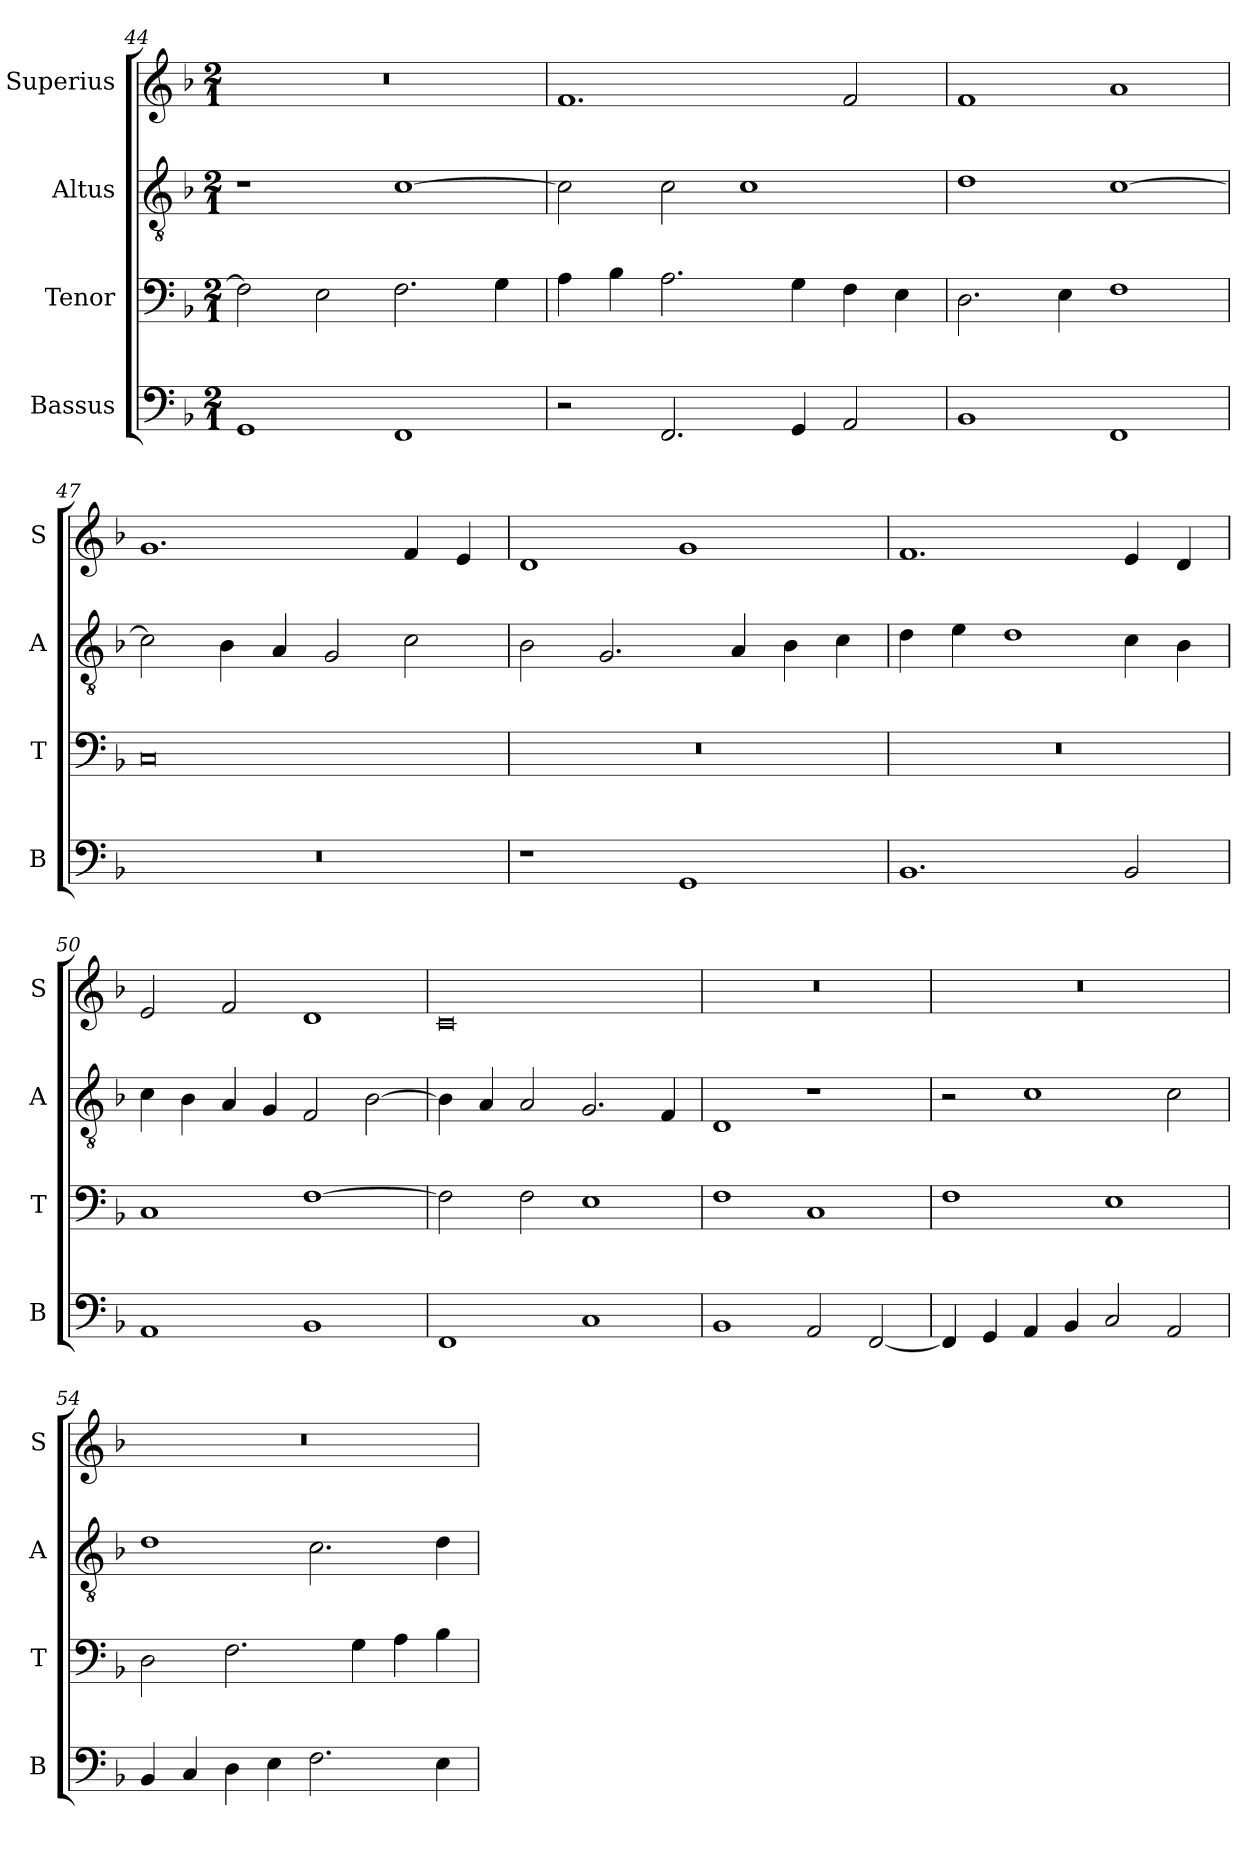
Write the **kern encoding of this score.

**kern	**kern	**kern	**kern
*part4	*part3	*part2	*part1
*staff4	*staff3	*staff2	*staff1
*I"Bassus	*I"Tenor	*I"Altus	*I"Superius
*I'B	*I'T	*I'A	*I'S
*clefF4	*clefF4	*clefGv2	*clefG2
*k[b-]	*k[b-]	*k[b-]	*k[b-]
*F:	*F:	*F:	*F:
*M2/1	*M2/1	*M2/1	*M2/1
=44	=44	=44	=44
1GG	2F]	1r	0r
.	2E	.	.
1FF	2.F	[1c	.
.	4G	.	.
=45	=45	=45	=45
2r	4A	2c]	1.f
.	4B-	.	.
2.FF	2.A	2c	.
.	.	1c	.
4GG	4G	.	.
2AA	4F	.	2f
.	4E	.	.
=46	=46	=46	=46
1BB-	2.D	1d	1f
.	4E	.	.
1FF	1F	[1c	1a
=47	=47	=47	=47
0r	0C	2c]	1.g
.	.	4B-	.
.	.	4A	.
.	.	2G	.
.	.	2c	4f
.	.	.	4e
=48	=48	=48	=48
1r	0r	2B-	1d
.	.	2.G	.
1GG	.	.	1g
.	.	4A	.
.	.	4B-	.
.	.	4c	.
=49	=49	=49	=49
1.BB-	0r	4d	1.f
.	.	4e	.
.	.	1d	.
2BB-	.	4c	4e
.	.	4B-	4d
=50	=50	=50	=50
1AA	1C	4c	2e
.	.	4B-	.
.	.	4A	2f
.	.	4G	.
1BB-	[1F	2F	1d
.	.	[2B-	.
=51	=51	=51	=51
1FF	2F]	4B-]	0c
.	.	4A	.
.	2F	2A	.
1C	1E	2.G	.
.	.	4F	.
=52	=52	=52	=52
1BB-	1F	1D	0r
2AA	1C	1r	.
[2FF	.	.	.
=53	=53	=53	=53
4FF]	1F	2r	0r
4GG	.	.	.
4AA	.	1c	.
4BB-	.	.	.
2C	1E	.	.
2AA	.	2c	.
=54	=54	=54	=54
4BB-	2D	1d	0r
4C	.	.	.
4D	2.F	.	.
4E	.	.	.
2.F	.	2.c	.
.	4G	.	.
.	4A	.	.
4E	4B-	4d	.
=	=	=	=
*-	*-	*-	*-
